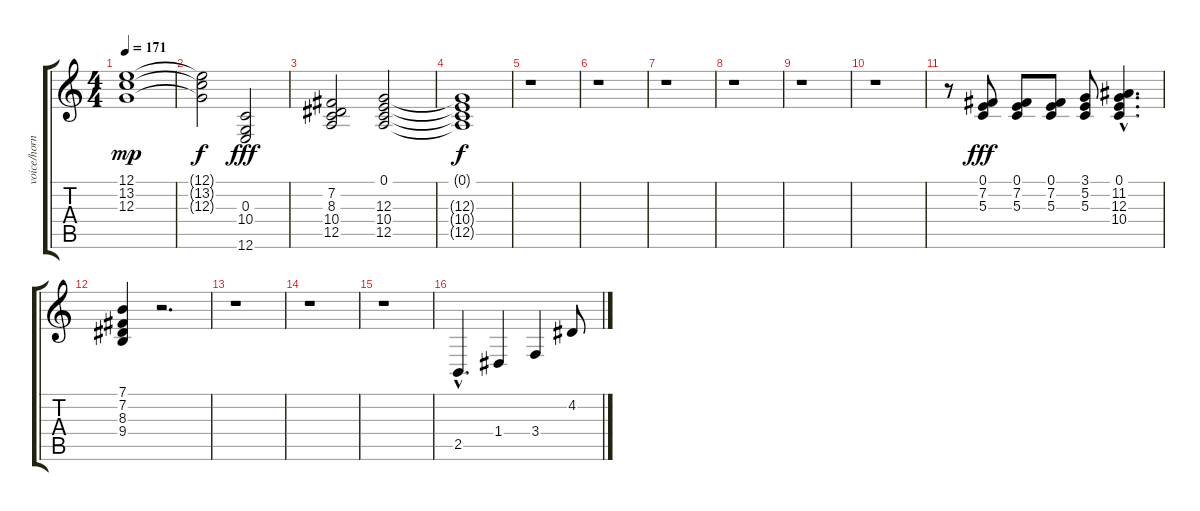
\track ("voice/horn" "voice/horn") {instrument choiraahs}
\staff {score tabs}
\tuning (E4 B3 G3 D3 A2 E2) {hide}
\ts (4 4)
\tempo 171
\clef g2
\ks c
(12.1 13.2 12.3).1{dy mp instrument choiraahs} |
(12.1{t} 13.2{t} 12.3{t}).2{dy f} (0.3 10.4 12.6).2{dy fff} |
(7.2 8.3 10.4 12.5).2 (0.1 12.3 10.4 12.5).2 |
(0.1{t} 12.3{t} 10.4{t} 12.5{t}).1{dy f} |
r.1 |
r.1 |
r.1 |
r.1 |
r.1 |
r.1 |
r.8 (0.1 7.2 5.3).8{dy fff instrument frenchhorn} (0.1 7.2 5.3).8 (0.1 7.2 5.3).8 (3.1 5.2 5.3).8 (0.1{hac} 11.2{hac} 12.3{hac} 10.4{hac}).4{d} |
(7.1 7.2 8.3 9.4).4 r.2{d} |
r.1 |
r.1 |
r.1 |
2.5{hac}.4{d} 1.4.4 3.4.4 4.2.8
